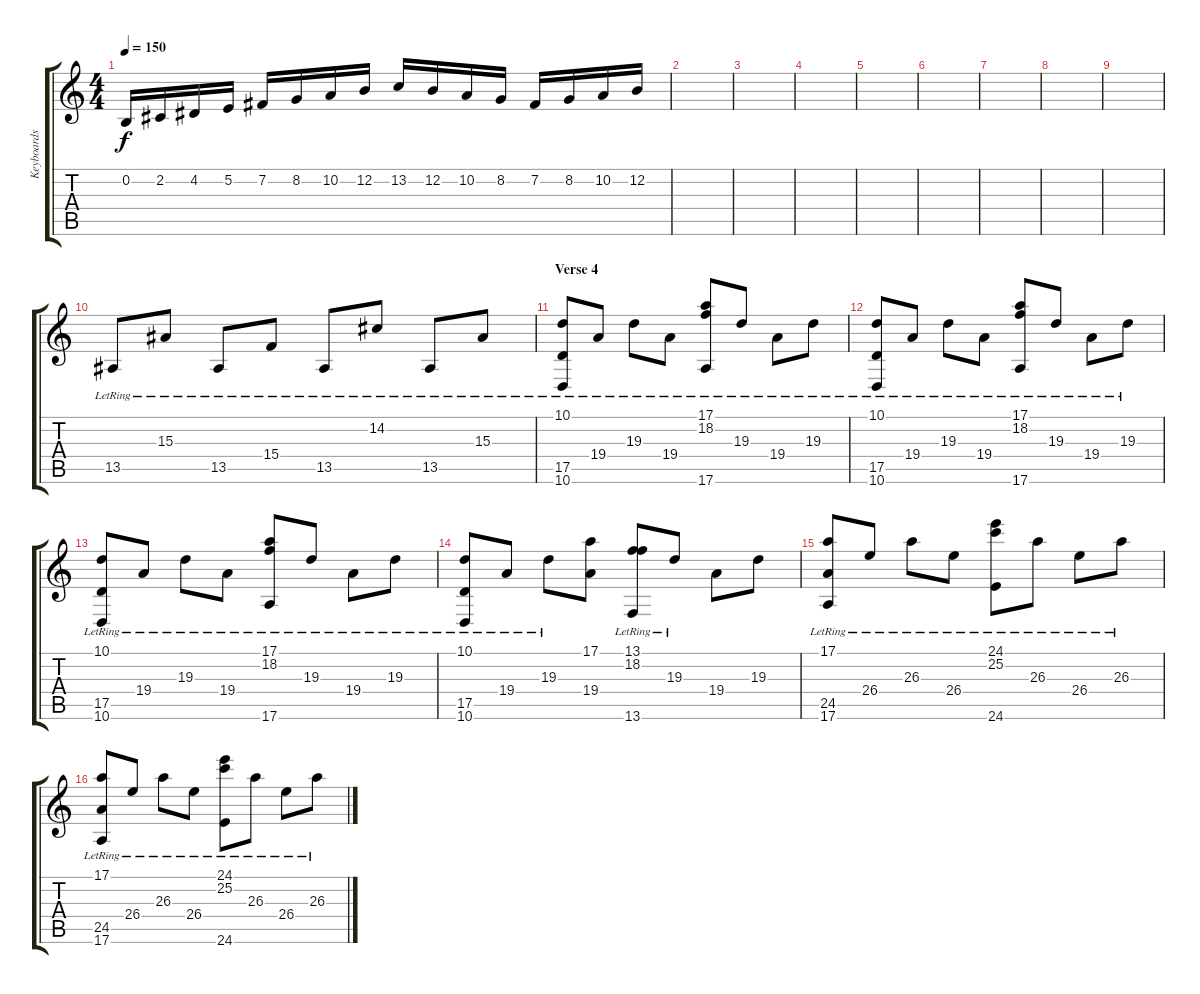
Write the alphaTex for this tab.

\track ("Keyboards" "Keyboards") {instrument harpsichord}
\staff {score tabs}
\tuning (E4 B3 G3 D3 A2 E2) {hide}
\ts (4 4)
\tempo 150
\clef g2
\ks c
0.2.16{dy f} 2.2.16 4.2.16 5.2.16 7.2.16 8.2.16 10.2.16 12.2.16 13.2.16 12.2.16 10.2.16 8.2.16 7.2.16 8.2.16 10.2.16 12.2.16 |
|
|
|
|
|
|
|
|
13.5{lr}.8 15.3{lr}.8 13.5{lr}.8 15.4{lr}.8 13.5{lr}.8 14.2{lr}.8 13.5{lr}.8 15.3{lr}.8 |
\section ("" "Verse 4")
(10.1{lr} 17.5{lr} 10.6{lr}).8{instrument brightacousticpiano} 19.4{lr}.8 19.3{lr}.8 19.4{lr}.8 (17.1{lr} 18.2{lr} 17.6{lr}).8 19.3{lr}.8 19.4{lr}.8 19.3{lr}.8 |
(10.1{lr} 17.5{lr} 10.6{lr}).8 19.4{lr}.8 19.3{lr}.8 19.4{lr}.8 (17.1 18.2{lr} 17.6).8 19.3{lr}.8 19.4{lr}.8 19.3{lr}.8 |
(10.1{lr} 17.5{lr} 10.6{lr}).8 19.4{lr}.8 19.3{lr}.8 19.4{lr}.8 (17.1 18.2{lr} 17.6).8 19.3{lr}.8 19.4{lr}.8 19.3{lr}.8 |
(10.1{lr} 17.5{lr} 10.6{lr}).8 19.4{lr}.8 19.3{lr}.8 (17.1 19.4).8 (13.1{lr} 18.2 13.6{lr}).8 19.3{lr}.8 19.4.8 19.3.8 |
(17.1{lr} 24.5{lr} 17.6{lr}).8 26.4{lr}.8 26.3{lr}.8 26.4{lr}.8 (24.1{lr} 25.2{lr} 24.6{lr}).8 26.3{lr}.8 26.4{lr}.8 26.3{lr}.8 |
(17.1{lr} 24.5{lr} 17.6{lr}).8 26.4{lr}.8 26.3{lr}.8 26.4{lr}.8 (24.1{lr} 25.2{lr} 24.6{lr}).8 26.3{lr}.8 26.4{lr}.8 26.3{lr}.8
